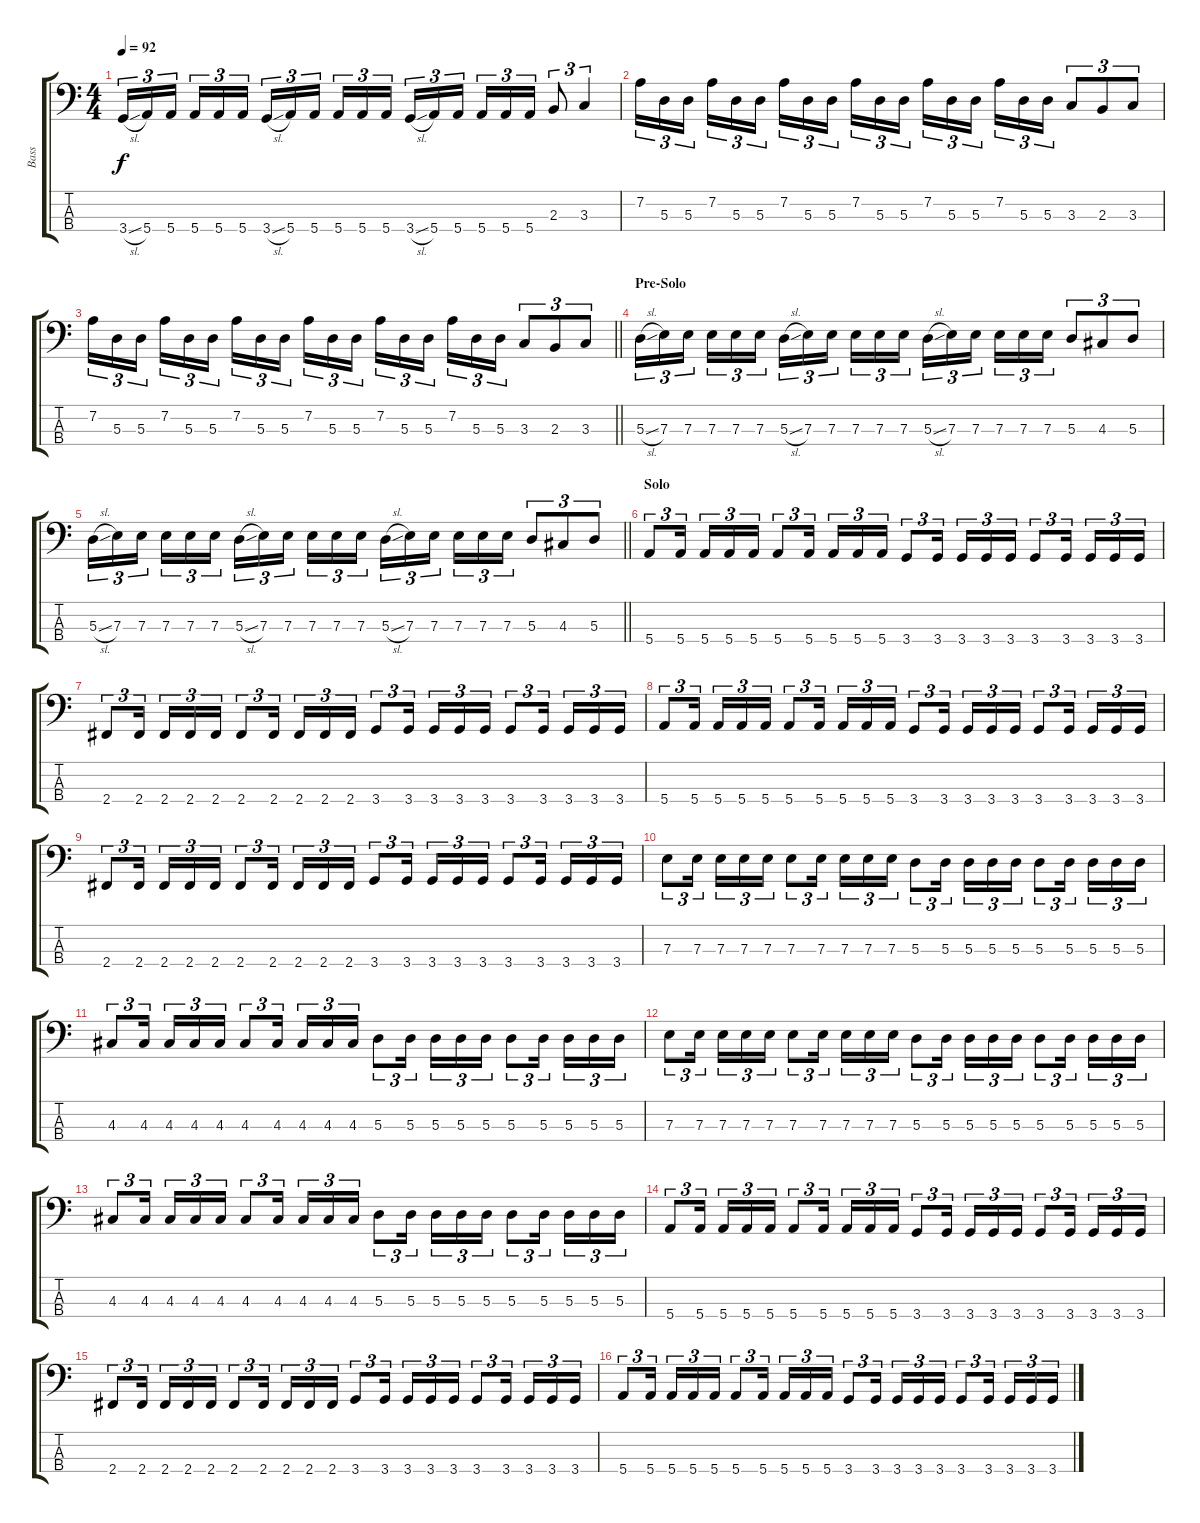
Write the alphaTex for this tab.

\track ("Bass" "Bass") {instrument electricbassfinger}
\staff {score tabs}
\tuning (G2 D2 A1 E1) {hide}
\ts (4 4)
\tempo 92
\clef f4
\ks c
3.4{sl}.16{tu (3 2) dy f} 5.4.16{tu (3 2)} 5.4.16{tu (3 2) beam splitsecondary} 5.4.16{tu (3 2)} 5.4.16{tu (3 2)} 5.4.16{tu (3 2)} 3.4{sl}.16{tu (3 2)} 5.4.16{tu (3 2)} 5.4.16{tu (3 2) beam splitsecondary} 5.4.16{tu (3 2)} 5.4.16{tu (3 2)} 5.4.16{tu (3 2)} 3.4{sl}.16{tu (3 2)} 5.4.16{tu (3 2)} 5.4.16{tu (3 2) beam splitsecondary} 5.4.16{tu (3 2)} 5.4.16{tu (3 2)} 5.4.16{tu (3 2)} 2.3.8{tu (3 2)} 3.3.4{tu (3 2)} |
7.2.16{tu (3 2)} 5.3.16{tu (3 2)} 5.3.16{tu (3 2) beam splitsecondary} 7.2.16{tu (3 2)} 5.3.16{tu (3 2)} 5.3.16{tu (3 2)} 7.2.16{tu (3 2)} 5.3.16{tu (3 2)} 5.3.16{tu (3 2) beam splitsecondary} 7.2.16{tu (3 2)} 5.3.16{tu (3 2)} 5.3.16{tu (3 2)} 7.2.16{tu (3 2)} 5.3.16{tu (3 2)} 5.3.16{tu (3 2) beam splitsecondary} 7.2.16{tu (3 2)} 5.3.16{tu (3 2)} 5.3.16{tu (3 2)} 3.3.8{tu (3 2)} 2.3.8{tu (3 2)} 3.3.8{tu (3 2)} |
\barLineRight lightlight
7.2.16{tu (3 2)} 5.3.16{tu (3 2)} 5.3.16{tu (3 2) beam splitsecondary} 7.2.16{tu (3 2)} 5.3.16{tu (3 2)} 5.3.16{tu (3 2)} 7.2.16{tu (3 2)} 5.3.16{tu (3 2)} 5.3.16{tu (3 2) beam splitsecondary} 7.2.16{tu (3 2)} 5.3.16{tu (3 2)} 5.3.16{tu (3 2)} 7.2.16{tu (3 2)} 5.3.16{tu (3 2)} 5.3.16{tu (3 2) beam splitsecondary} 7.2.16{tu (3 2)} 5.3.16{tu (3 2)} 5.3.16{tu (3 2)} 3.3.8{tu (3 2)} 2.3.8{tu (3 2)} 3.3.8{tu (3 2)} |
\section ("" "Pre-Solo")
5.3{sl}.16{tu (3 2)} 7.3.16{tu (3 2)} 7.3.16{tu (3 2) beam splitsecondary} 7.3.16{tu (3 2)} 7.3.16{tu (3 2)} 7.3.16{tu (3 2)} 5.3{sl}.16{tu (3 2)} 7.3.16{tu (3 2)} 7.3.16{tu (3 2) beam splitsecondary} 7.3.16{tu (3 2)} 7.3.16{tu (3 2)} 7.3.16{tu (3 2)} 5.3{sl}.16{tu (3 2)} 7.3.16{tu (3 2)} 7.3.16{tu (3 2) beam splitsecondary} 7.3.16{tu (3 2)} 7.3.16{tu (3 2)} 7.3.16{tu (3 2)} 5.3.8{tu (3 2)} 4.3.8{tu (3 2)} 5.3.8{tu (3 2)} |
\barLineRight lightlight
5.3{sl}.16{tu (3 2)} 7.3.16{tu (3 2)} 7.3.16{tu (3 2) beam splitsecondary} 7.3.16{tu (3 2)} 7.3.16{tu (3 2)} 7.3.16{tu (3 2)} 5.3{sl}.16{tu (3 2)} 7.3.16{tu (3 2)} 7.3.16{tu (3 2) beam splitsecondary} 7.3.16{tu (3 2)} 7.3.16{tu (3 2)} 7.3.16{tu (3 2)} 5.3{sl}.16{tu (3 2)} 7.3.16{tu (3 2)} 7.3.16{tu (3 2) beam splitsecondary} 7.3.16{tu (3 2)} 7.3.16{tu (3 2)} 7.3.16{tu (3 2)} 5.3.8{tu (3 2)} 4.3.8{tu (3 2)} 5.3.8{tu (3 2)} |
\section ("" "Solo")
5.4.8{tu (3 2)} 5.4.16{tu (3 2) beam splitsecondary} 5.4.16{tu (3 2)} 5.4.16{tu (3 2)} 5.4.16{tu (3 2)} 5.4.8{tu (3 2)} 5.4.16{tu (3 2) beam splitsecondary} 5.4.16{tu (3 2)} 5.4.16{tu (3 2)} 5.4.16{tu (3 2)} 3.4.8{tu (3 2)} 3.4.16{tu (3 2) beam splitsecondary} 3.4.16{tu (3 2)} 3.4.16{tu (3 2)} 3.4.16{tu (3 2)} 3.4.8{tu (3 2)} 3.4.16{tu (3 2) beam splitsecondary} 3.4.16{tu (3 2)} 3.4.16{tu (3 2)} 3.4.16{tu (3 2)} |
2.4.8{tu (3 2)} 2.4.16{tu (3 2) beam splitsecondary} 2.4.16{tu (3 2)} 2.4.16{tu (3 2)} 2.4.16{tu (3 2)} 2.4.8{tu (3 2)} 2.4.16{tu (3 2) beam splitsecondary} 2.4.16{tu (3 2)} 2.4.16{tu (3 2)} 2.4.16{tu (3 2)} 3.4.8{tu (3 2)} 3.4.16{tu (3 2) beam splitsecondary} 3.4.16{tu (3 2)} 3.4.16{tu (3 2)} 3.4.16{tu (3 2)} 3.4.8{tu (3 2)} 3.4.16{tu (3 2) beam splitsecondary} 3.4.16{tu (3 2)} 3.4.16{tu (3 2)} 3.4.16{tu (3 2)} |
5.4.8{tu (3 2)} 5.4.16{tu (3 2) beam splitsecondary} 5.4.16{tu (3 2)} 5.4.16{tu (3 2)} 5.4.16{tu (3 2)} 5.4.8{tu (3 2)} 5.4.16{tu (3 2) beam splitsecondary} 5.4.16{tu (3 2)} 5.4.16{tu (3 2)} 5.4.16{tu (3 2)} 3.4.8{tu (3 2)} 3.4.16{tu (3 2) beam splitsecondary} 3.4.16{tu (3 2)} 3.4.16{tu (3 2)} 3.4.16{tu (3 2)} 3.4.8{tu (3 2)} 3.4.16{tu (3 2) beam splitsecondary} 3.4.16{tu (3 2)} 3.4.16{tu (3 2)} 3.4.16{tu (3 2)} |
2.4.8{tu (3 2)} 2.4.16{tu (3 2) beam splitsecondary} 2.4.16{tu (3 2)} 2.4.16{tu (3 2)} 2.4.16{tu (3 2)} 2.4.8{tu (3 2)} 2.4.16{tu (3 2) beam splitsecondary} 2.4.16{tu (3 2)} 2.4.16{tu (3 2)} 2.4.16{tu (3 2)} 3.4.8{tu (3 2)} 3.4.16{tu (3 2) beam splitsecondary} 3.4.16{tu (3 2)} 3.4.16{tu (3 2)} 3.4.16{tu (3 2)} 3.4.8{tu (3 2)} 3.4.16{tu (3 2) beam splitsecondary} 3.4.16{tu (3 2)} 3.4.16{tu (3 2)} 3.4.16{tu (3 2)} |
7.3.8{tu (3 2)} 7.3.16{tu (3 2) beam splitsecondary} 7.3.16{tu (3 2)} 7.3.16{tu (3 2)} 7.3.16{tu (3 2)} 7.3.8{tu (3 2)} 7.3.16{tu (3 2) beam splitsecondary} 7.3.16{tu (3 2)} 7.3.16{tu (3 2)} 7.3.16{tu (3 2)} 5.3.8{tu (3 2)} 5.3.16{tu (3 2) beam splitsecondary} 5.3.16{tu (3 2)} 5.3.16{tu (3 2)} 5.3.16{tu (3 2)} 5.3.8{tu (3 2)} 5.3.16{tu (3 2) beam splitsecondary} 5.3.16{tu (3 2)} 5.3.16{tu (3 2)} 5.3.16{tu (3 2)} |
4.3.8{tu (3 2)} 4.3.16{tu (3 2) beam splitsecondary} 4.3.16{tu (3 2)} 4.3.16{tu (3 2)} 4.3.16{tu (3 2)} 4.3.8{tu (3 2)} 4.3.16{tu (3 2) beam splitsecondary} 4.3.16{tu (3 2)} 4.3.16{tu (3 2)} 4.3.16{tu (3 2)} 5.3.8{tu (3 2)} 5.3.16{tu (3 2) beam splitsecondary} 5.3.16{tu (3 2)} 5.3.16{tu (3 2)} 5.3.16{tu (3 2)} 5.3.8{tu (3 2)} 5.3.16{tu (3 2) beam splitsecondary} 5.3.16{tu (3 2)} 5.3.16{tu (3 2)} 5.3.16{tu (3 2)} |
7.3.8{tu (3 2)} 7.3.16{tu (3 2) beam splitsecondary} 7.3.16{tu (3 2)} 7.3.16{tu (3 2)} 7.3.16{tu (3 2)} 7.3.8{tu (3 2)} 7.3.16{tu (3 2) beam splitsecondary} 7.3.16{tu (3 2)} 7.3.16{tu (3 2)} 7.3.16{tu (3 2)} 5.3.8{tu (3 2)} 5.3.16{tu (3 2) beam splitsecondary} 5.3.16{tu (3 2)} 5.3.16{tu (3 2)} 5.3.16{tu (3 2)} 5.3.8{tu (3 2)} 5.3.16{tu (3 2) beam splitsecondary} 5.3.16{tu (3 2)} 5.3.16{tu (3 2)} 5.3.16{tu (3 2)} |
4.3.8{tu (3 2)} 4.3.16{tu (3 2) beam splitsecondary} 4.3.16{tu (3 2)} 4.3.16{tu (3 2)} 4.3.16{tu (3 2)} 4.3.8{tu (3 2)} 4.3.16{tu (3 2) beam splitsecondary} 4.3.16{tu (3 2)} 4.3.16{tu (3 2)} 4.3.16{tu (3 2)} 5.3.8{tu (3 2)} 5.3.16{tu (3 2) beam splitsecondary} 5.3.16{tu (3 2)} 5.3.16{tu (3 2)} 5.3.16{tu (3 2)} 5.3.8{tu (3 2)} 5.3.16{tu (3 2) beam splitsecondary} 5.3.16{tu (3 2)} 5.3.16{tu (3 2)} 5.3.16{tu (3 2)} |
5.4.8{tu (3 2)} 5.4.16{tu (3 2) beam splitsecondary} 5.4.16{tu (3 2)} 5.4.16{tu (3 2)} 5.4.16{tu (3 2)} 5.4.8{tu (3 2)} 5.4.16{tu (3 2) beam splitsecondary} 5.4.16{tu (3 2)} 5.4.16{tu (3 2)} 5.4.16{tu (3 2)} 3.4.8{tu (3 2)} 3.4.16{tu (3 2) beam splitsecondary} 3.4.16{tu (3 2)} 3.4.16{tu (3 2)} 3.4.16{tu (3 2)} 3.4.8{tu (3 2)} 3.4.16{tu (3 2) beam splitsecondary} 3.4.16{tu (3 2)} 3.4.16{tu (3 2)} 3.4.16{tu (3 2)} |
2.4.8{tu (3 2)} 2.4.16{tu (3 2) beam splitsecondary} 2.4.16{tu (3 2)} 2.4.16{tu (3 2)} 2.4.16{tu (3 2)} 2.4.8{tu (3 2)} 2.4.16{tu (3 2) beam splitsecondary} 2.4.16{tu (3 2)} 2.4.16{tu (3 2)} 2.4.16{tu (3 2)} 3.4.8{tu (3 2)} 3.4.16{tu (3 2) beam splitsecondary} 3.4.16{tu (3 2)} 3.4.16{tu (3 2)} 3.4.16{tu (3 2)} 3.4.8{tu (3 2)} 3.4.16{tu (3 2) beam splitsecondary} 3.4.16{tu (3 2)} 3.4.16{tu (3 2)} 3.4.16{tu (3 2)} |
5.4.8{tu (3 2)} 5.4.16{tu (3 2) beam splitsecondary} 5.4.16{tu (3 2)} 5.4.16{tu (3 2)} 5.4.16{tu (3 2)} 5.4.8{tu (3 2)} 5.4.16{tu (3 2) beam splitsecondary} 5.4.16{tu (3 2)} 5.4.16{tu (3 2)} 5.4.16{tu (3 2)} 3.4.8{tu (3 2)} 3.4.16{tu (3 2) beam splitsecondary} 3.4.16{tu (3 2)} 3.4.16{tu (3 2)} 3.4.16{tu (3 2)} 3.4.8{tu (3 2)} 3.4.16{tu (3 2) beam splitsecondary} 3.4.16{tu (3 2)} 3.4.16{tu (3 2)} 3.4.16{tu (3 2)}
